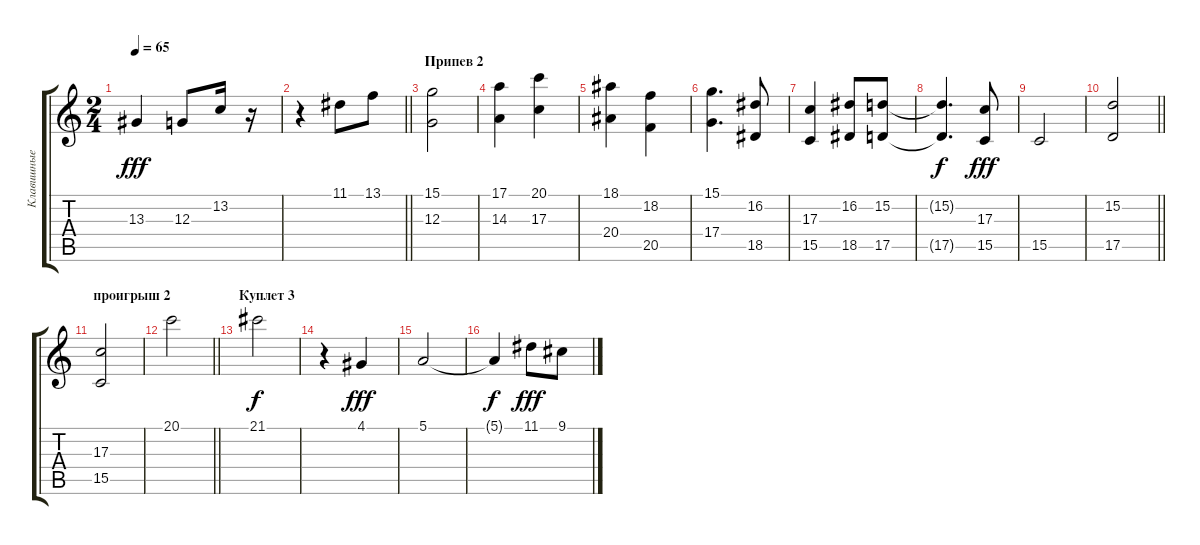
\track ("Клавишные 2" "Клавишные ") {instrument stringensemble1}
\staff {score tabs}
\tuning (E4 B3 G3 D3 A2 E2) {hide}
\ts (2 4)
\tempo 65
\clef g2
\ks c
13.3.4{dy fff} 12.3.8 13.2.16 r.16 |
\barLineRight lightlight
r.4 11.1.8 13.1.8 |
\section ("" "Припев 2")
(15.1 12.3).2 |
(17.1 14.3).4 (20.1 17.3).4 |
(18.1 20.4).4 (18.2 20.5).4 |
(15.1 17.4).4{d} (16.2 18.5).8 |
(17.3 15.5).4 (16.2 18.5).8 (15.2 17.5).8 |
(15.2{t} 17.5{t}).4{d dy f} (17.3 15.5).8{dy fff} |
15.5.2 |
\barLineRight lightlight
(15.2 17.5).2 |
\section ("" "проигрыш 2")
(17.3 15.5).2 |
\barLineRight lightlight
20.1.2 |
\section ("" "Куплет 3")
21.1.2{dy f} |
r.4 4.1.4{dy fff} |
5.1.2 |
5.1{t}.4{dy f} 11.1.8{dy fff} 9.1.8
